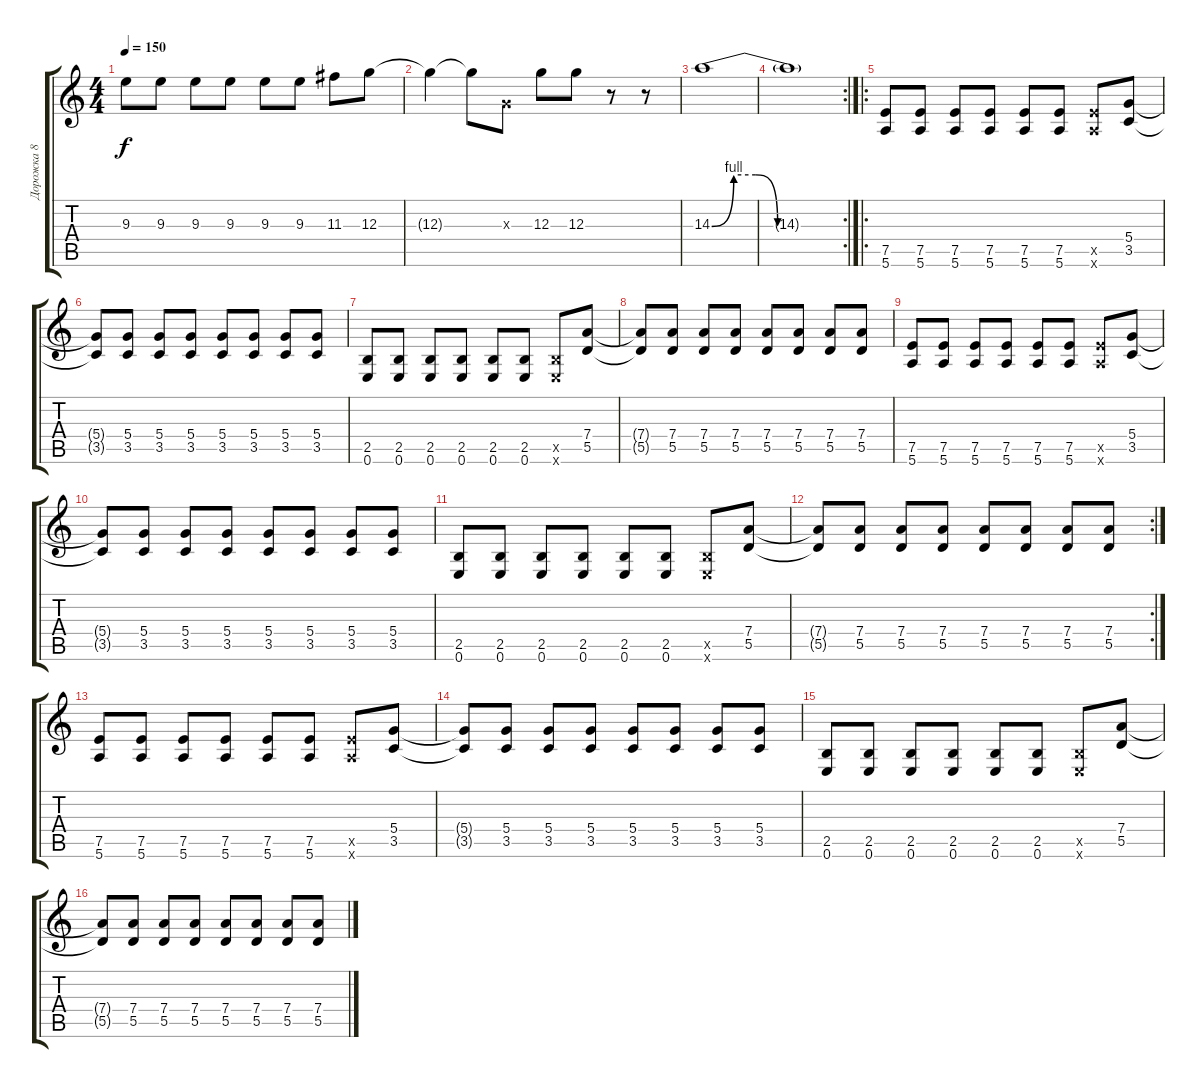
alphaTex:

\track ("Дорожка 8" "Дорожка 8") {instrument electricguitarjazz}
\staff {score tabs}
\tuning (E4 B3 G3 D3 A2 E2) {hide}
\ts (4 4)
\tempo 150
\clef g2
\ks c
9.3.8{dy f} 9.3.8 9.3.8 9.3.8 9.3.8 9.3.8 11.3.8 12.3.8 |
12.3{t}.4 12.3{t}.8 0.3{x}.8 12.3.8 12.3.8 r.8 r.8 |
14.3{be (custom 0 0 10 4 20 4 30 0 60 0)}.1 |
\rc 2
14.3{t}.1 |
\ro
(7.5 5.6).8{instrument overdrivenguitar} (7.5 5.6).8 (7.5 5.6).8 (7.5 5.6).8 (7.5 5.6).8 (7.5 5.6).8 (7.5{x} 5.6{x}).8 (5.4 3.5).8 |
(5.4{t} 3.5{t}).8 (5.4 3.5).8 (5.4 3.5).8 (5.4 3.5).8 (5.4 3.5).8 (5.4 3.5).8 (5.4 3.5).8 (5.4 3.5).8 |
(2.5 0.6).8 (2.5 0.6).8 (2.5 0.6).8 (2.5 0.6).8 (2.5 0.6).8 (2.5 0.6).8 (2.5{x} 0.6{x}).8 (7.4 5.5).8 |
(7.4{t} 5.5{t}).8 (7.4 5.5).8 (7.4 5.5).8 (7.4 5.5).8 (7.4 5.5).8 (7.4 5.5).8 (7.4 5.5).8 (7.4 5.5).8 |
(7.5 5.6).8 (7.5 5.6).8 (7.5 5.6).8 (7.5 5.6).8 (7.5 5.6).8 (7.5 5.6).8 (7.5{x} 5.6{x}).8 (5.4 3.5).8 |
(5.4{t} 3.5{t}).8 (5.4 3.5).8 (5.4 3.5).8 (5.4 3.5).8 (5.4 3.5).8 (5.4 3.5).8 (5.4 3.5).8 (5.4 3.5).8 |
(2.5 0.6).8 (2.5 0.6).8 (2.5 0.6).8 (2.5 0.6).8 (2.5 0.6).8 (2.5 0.6).8 (2.5{x} 0.6{x}).8 (7.4 5.5).8 |
\rc 2
(7.4{t} 5.5{t}).8 (7.4 5.5).8 (7.4 5.5).8 (7.4 5.5).8 (7.4 5.5).8 (7.4 5.5).8 (7.4 5.5).8 (7.4 5.5).8 |
(7.5 5.6).8{instrument overdrivenguitar} (7.5 5.6).8 (7.5 5.6).8 (7.5 5.6).8 (7.5 5.6).8 (7.5 5.6).8 (7.5{x} 5.6{x}).8 (5.4 3.5).8 |
(5.4{t} 3.5{t}).8 (5.4 3.5).8 (5.4 3.5).8 (5.4 3.5).8 (5.4 3.5).8 (5.4 3.5).8 (5.4 3.5).8 (5.4 3.5).8 |
(2.5 0.6).8 (2.5 0.6).8 (2.5 0.6).8 (2.5 0.6).8 (2.5 0.6).8 (2.5 0.6).8 (2.5{x} 0.6{x}).8 (7.4 5.5).8 |
(7.4{t} 5.5{t}).8 (7.4 5.5).8 (7.4 5.5).8 (7.4 5.5).8 (7.4 5.5).8 (7.4 5.5).8 (7.4 5.5).8 (7.4 5.5).8
